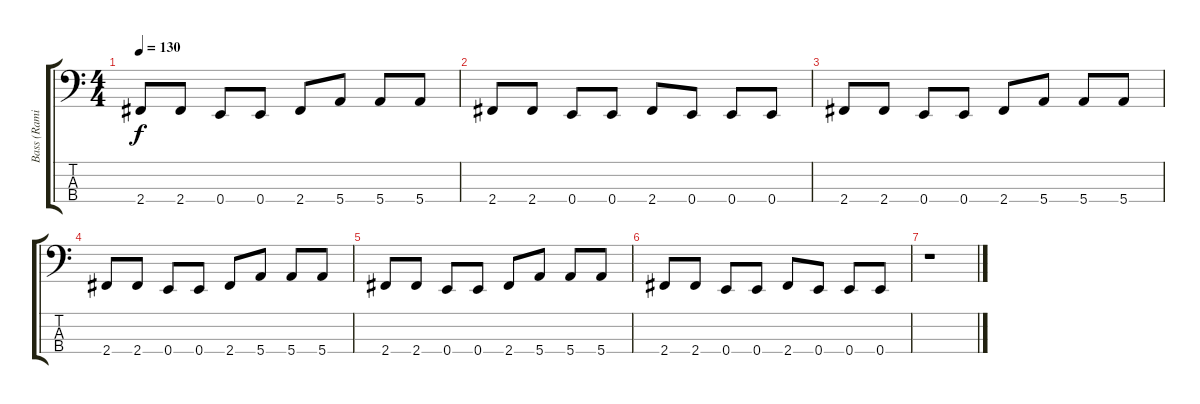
\track ("Bass (Ramirez)" "Bass (Rami") {instrument electricbassfinger}
\staff {score tabs}
\tuning (G2 D2 A1 E1) {hide}
\ts (4 4)
\tempo 130
\clef f4
\ks c
2.4.8{dy f} 2.4.8 0.4.8 0.4.8 2.4.8 5.4.8 5.4.8 5.4.8 |
2.4.8 2.4.8 0.4.8 0.4.8 2.4.8 0.4.8 0.4.8 0.4.8 |
2.4.8 2.4.8 0.4.8 0.4.8 2.4.8 5.4.8 5.4.8 5.4.8 |
2.4.8 2.4.8 0.4.8 0.4.8 2.4.8 5.4.8 5.4.8 5.4.8 |
2.4.8 2.4.8 0.4.8 0.4.8 2.4.8 5.4.8 5.4.8 5.4.8 |
2.4.8 2.4.8 0.4.8 0.4.8 2.4.8 0.4.8 0.4.8 0.4.8 |
r.1
